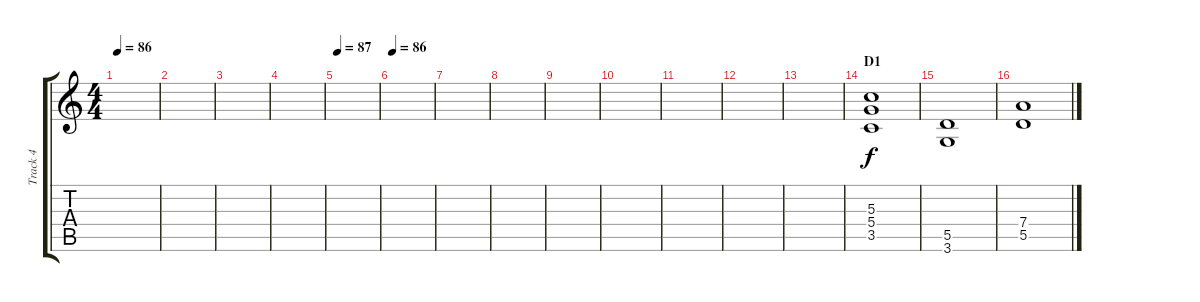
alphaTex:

\track ("Track 4" "Track 4") {instrument distortionguitar}
\staff {score tabs}
\tuning (E4 B3 G3 D3 A2 E2) {hide}
\ts (4 4)
\tempo 86
\clef g2
\ks c
|
|
|
|
\tempo 87
|
\tempo 86
|
|
|
|
|
|
|
|
\section ("" "D1")
(5.3 5.4 3.5).1 |
(5.5 3.6).1 |
(7.4 5.5).1
